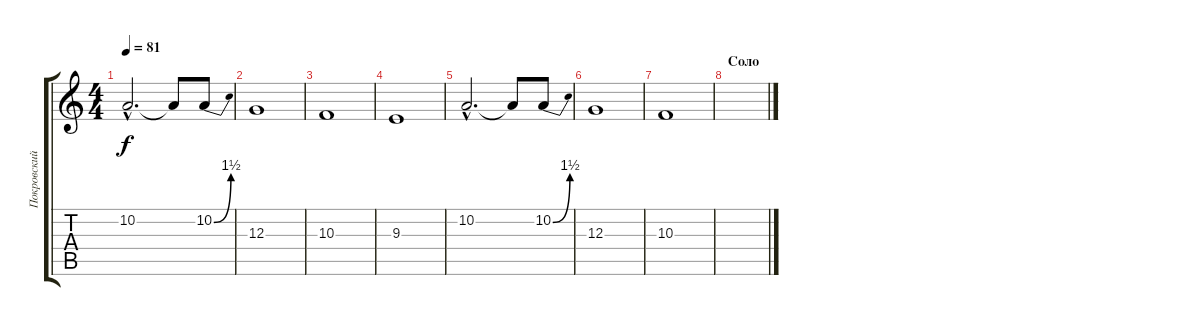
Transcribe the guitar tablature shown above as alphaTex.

\track ("Покровский" "Покровский") {instrument stringensemble1}
\staff {score tabs}
\tuning (E4 B3 G3 D3 A2 E2) {hide}
\ts (4 4)
\tempo 81
\clef g2
\ks c
10.2{hac}.2{d dy f} 10.2{t}.8 10.2{be (bend 0 0 60 6)}.8 |
12.3.1 |
10.3.1 |
9.3.1 |
10.2{hac}.2{d} 10.2{t}.8 10.2{be (bend 0 0 60 6)}.8 |
12.3.1 |
10.3.1 |
\section ("" "Соло")
